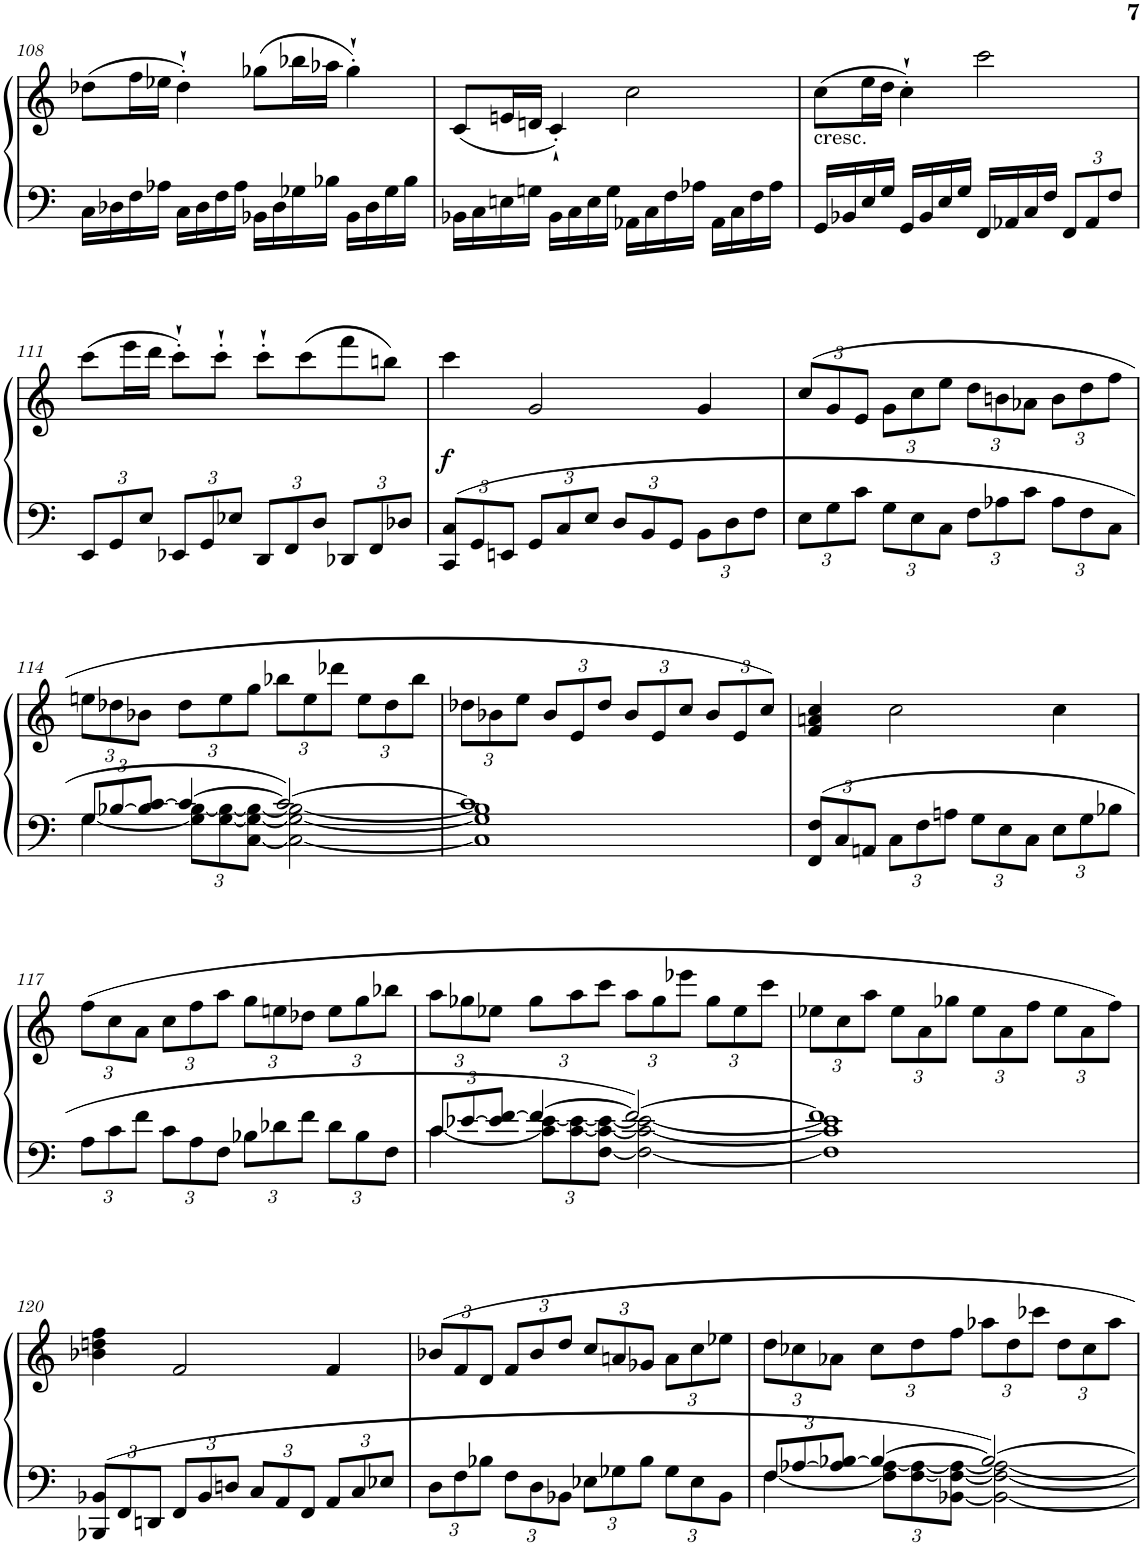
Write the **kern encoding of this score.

**kern	**kern	**dynam
*part1	*part1	*part1
*staff2	*staff1	*staff1/2
*I"Piano	*	*
*I'Pno	*	*
!!LO:PB:g=z
*clefF4	*clefG2	*
*k[]	*k[]	*
*M4/4	*M4/4	*
=108	=108	=108
16C\LL	(8dd-X\L	.
16D-X\	.	.
16F\	16ff\L	.
16A-X\JJ	16ee-X\JJ	.
16C\LL	4dd-'`\)	.
16D-\	.	.
16F\	.	.
16A-\JJ	.	.
16BB-X\LL	(8gg-X\L	.
16D-\	.	.
16G-X\	16bb-X\L	.
16B-X\JJ	16aa-X\JJ	.
16BB-\LL	4gg-'`\)	.
16D-\	.	.
16G-\	.	.
16B-\JJ	.	.
=109	=109	=109
16BB-X\LL	(8c/L	.
16C\	.	.
16En\	16en/L	.
16Gn\JJ	16dn/JJ	.
16BB-\LL	4c'`/)	.
16C\	.	.
16E\	.	.
16G\JJ	.	.
16AA-X\LL	2cc\	.
16C\	.	.
16F\	.	.
16A-X\JJ	.	.
16AA-\LL	.	.
16C\	.	.
16F\	.	.
16A-\JJ	.	.
=110	=110	=110
!	!LO:TX:b:t=cresc.	!
16GG/LL	(8cc\L	.
16BB-X/	.	.
16E/	16ee\L	.
16G/JJ	16dd\JJ	.
16GG/LL	4cc'`\)	.
16BB-/	.	.
16E/	.	.
16G/JJ	.	.
16FF/LL	2ccc\	.
16AA-X/	.	.
16C/	.	.
16F/JJ	.	.
*Xbrackettup	*	*
12FF/L	.	.
12AA-/	.	.
12F/J	.	.
!!LO:LB:g=z
=111	=111	=111
12EE/L	(8ccc\L	.
12GG/	.	.
.	16eee\L	.
12E/J	.	.
.	16ddd\JJ	.
12EE-X/L	8ccc'`\L)	.
12GG/	.	.
.	8ccc'`\J	.
12E-X/J	.	.
12DD/L	8ccc'`\L	.
12FF/	.	.
.	(8ccc\	.
12D/J	.	.
12DD-X/L	8fff\	.
12FF/	.	.
.	8bbn\J)	.
12D-X/J	.	.
=112	=112	=112
!	!	!LO:DY:b
12CC/ 12C/L	4ccc\	f
12GG/	.	.
12EEn/J	.	.
12GG/L	2g/	.
12C/	.	.
12E/J	.	.
12D/L	.	.
12BB/	.	.
12GG/J	.	.
12BB\L	4g/	.
12D\	.	.
12F\J	.	.
=113	=113	=113
*	*Xbrackettup	*
12E\L	(12cc/L	.
12G\	12g/	.
12c\J	12e/J	.
12G\L	12g\L	.
12E\	12cc\	.
12C\J	12ee\J	.
12F\L	12dd\L	.
12A-X\	12bn\	.
12c\J	12a-X\J	.
12A-\L	12b\L	.
12F\	12dd\	.
12C\J	12ff\J	.
!!LO:LB:g=z
=114	=114	=114
*^	*	*
12G/L	[4G\	12een\L	.
[12B-X/	.	12dd-X\	.
12B-/] [12c/J	.	12b-X\J	.
4c/_	12G\] [12B-\L	12dd-\L	.
.	[12G\ 12B-\_	12ee\	.
.	[12C\ 12G\_ 12B-\_J	12gg\J	.
2c/_	2C\_ 2G\_ 2B-\_	12bb-X\L	.
.	.	12ee\	.
.	.	12ddd-X\J	.
.	.	12ee\L	.
.	.	12dd-\	.
.	.	12bb-\J	.
=115	=115	=115	=115
1c]	1C] 1G] 1B-]	12dd-X\L	.
.	.	12b-X\	.
.	.	12ee\J	.
.	.	12b-/L	.
.	.	12e/	.
.	.	12dd-/J	.
.	.	12b-/L	.
.	.	12e/	.
.	.	12cc/J	.
.	.	12b-/L	.
.	.	12e/	.
.	.	12cc/J)	.
*v	*v	*	*
=116	=116	=116
12FF/ 12F/L	4f/ 4an/ 4cc/	.
12C/	.	.
12AAn/J	.	.
12C\L	2cc\	.
12F\	.	.
12An\J	.	.
12G\L	.	.
12E\	.	.
12C\J	.	.
12E\L	4cc\	.
12G\	.	.
12B-X\J	.	.
!!LO:LB:g=z
=117	=117	=117
12A\L	(12ff\L	.
12c\	12cc\	.
12f\J	12a\J	.
12c\L	12cc\L	.
12A\	12ff\	.
12F\J	12aa\J	.
12B-X\L	12gg\L	.
12d-X\	12een\	.
12f\J	12dd-X\J	.
12d-\L	12ee\L	.
12B-\	12gg\	.
12F\J	12bb-X\J	.
=118	=118	=118
*^	*	*
12c/L	[4c\	12aa\L	.
[12e-X/	.	12gg-X\	.
12e-/] [12f/J	.	12ee-X\J	.
4f/_	12c\] [12e-\L	12gg-\L	.
.	[12c\ 12e-\_	12aa\	.
.	[12F\ 12c\_ 12e-\_J	12ccc\J	.
2f/_	2F\_ 2c\_ 2e-\_	12aa\L	.
.	.	12gg-\	.
.	.	12eee-X\J	.
.	.	12gg-\L	.
.	.	12ee-\	.
.	.	12ccc\J	.
=119	=119	=119	=119
1f]	1F] 1c] 1e-]	12ee-X\L	.
.	.	12cc\	.
.	.	12aa\J	.
.	.	12ee-\L	.
.	.	12a\	.
.	.	12gg-X\J	.
.	.	12ee-\L	.
.	.	12a\	.
.	.	12ff\J	.
.	.	12ee-\L	.
.	.	12a\	.
.	.	12ff\J)	.
*v	*v	*	*
!!LO:LB:g=z
=120	=120	=120
12BBB-X/ 12BB-X/L	4b-X\ 4ddn\ 4ff\	.
12FF/	.	.
12DDn/J	.	.
12FF/L	2f/	.
12BB-/	.	.
12Dn/J	.	.
12C/L	.	.
12AA/	.	.
12FF/J	.	.
12AA/L	4f/	.
12C/	.	.
12E-X/J	.	.
=121	=121	=121
12D\L	12b-X/L	.
12F\	12f/	.
12B-X\J	12d/J	.
12F\L	12f/L	.
12D\	12b-/	.
12BB-X\J	12dd/J	.
12E-X\L	12cc/L	.
12G-X\	12an/	.
12B-\J	12g-X/J	.
12G-\L	12a\L	.
12E-\	12cc\	.
12BB-\J	12ee-X\J	.
=122	=122	=122
*^	*	*
12F/L	[4F\	12dd\L	.
[12A-X/	.	12cc-X\	.
12A-/] [12B-X/J	.	12a-X\J	.
4B-/_	12F\] [12A-\L	12cc-\L	.
.	[12F\ 12A-\_	12dd\	.
.	[12BB-X\ 12F\_ 12A-\_J	12ff\J	.
2B-/_	2BB-\_ 2F\_ 2A-\_	12aa-X\L	.
.	.	12dd\	.
.	.	12ccc-X\J	.
.	.	12dd\L	.
.	.	12cc-\	.
.	.	12aa-\J	.
*v	*v	*	*
=	=	=
*-	*-	*-
